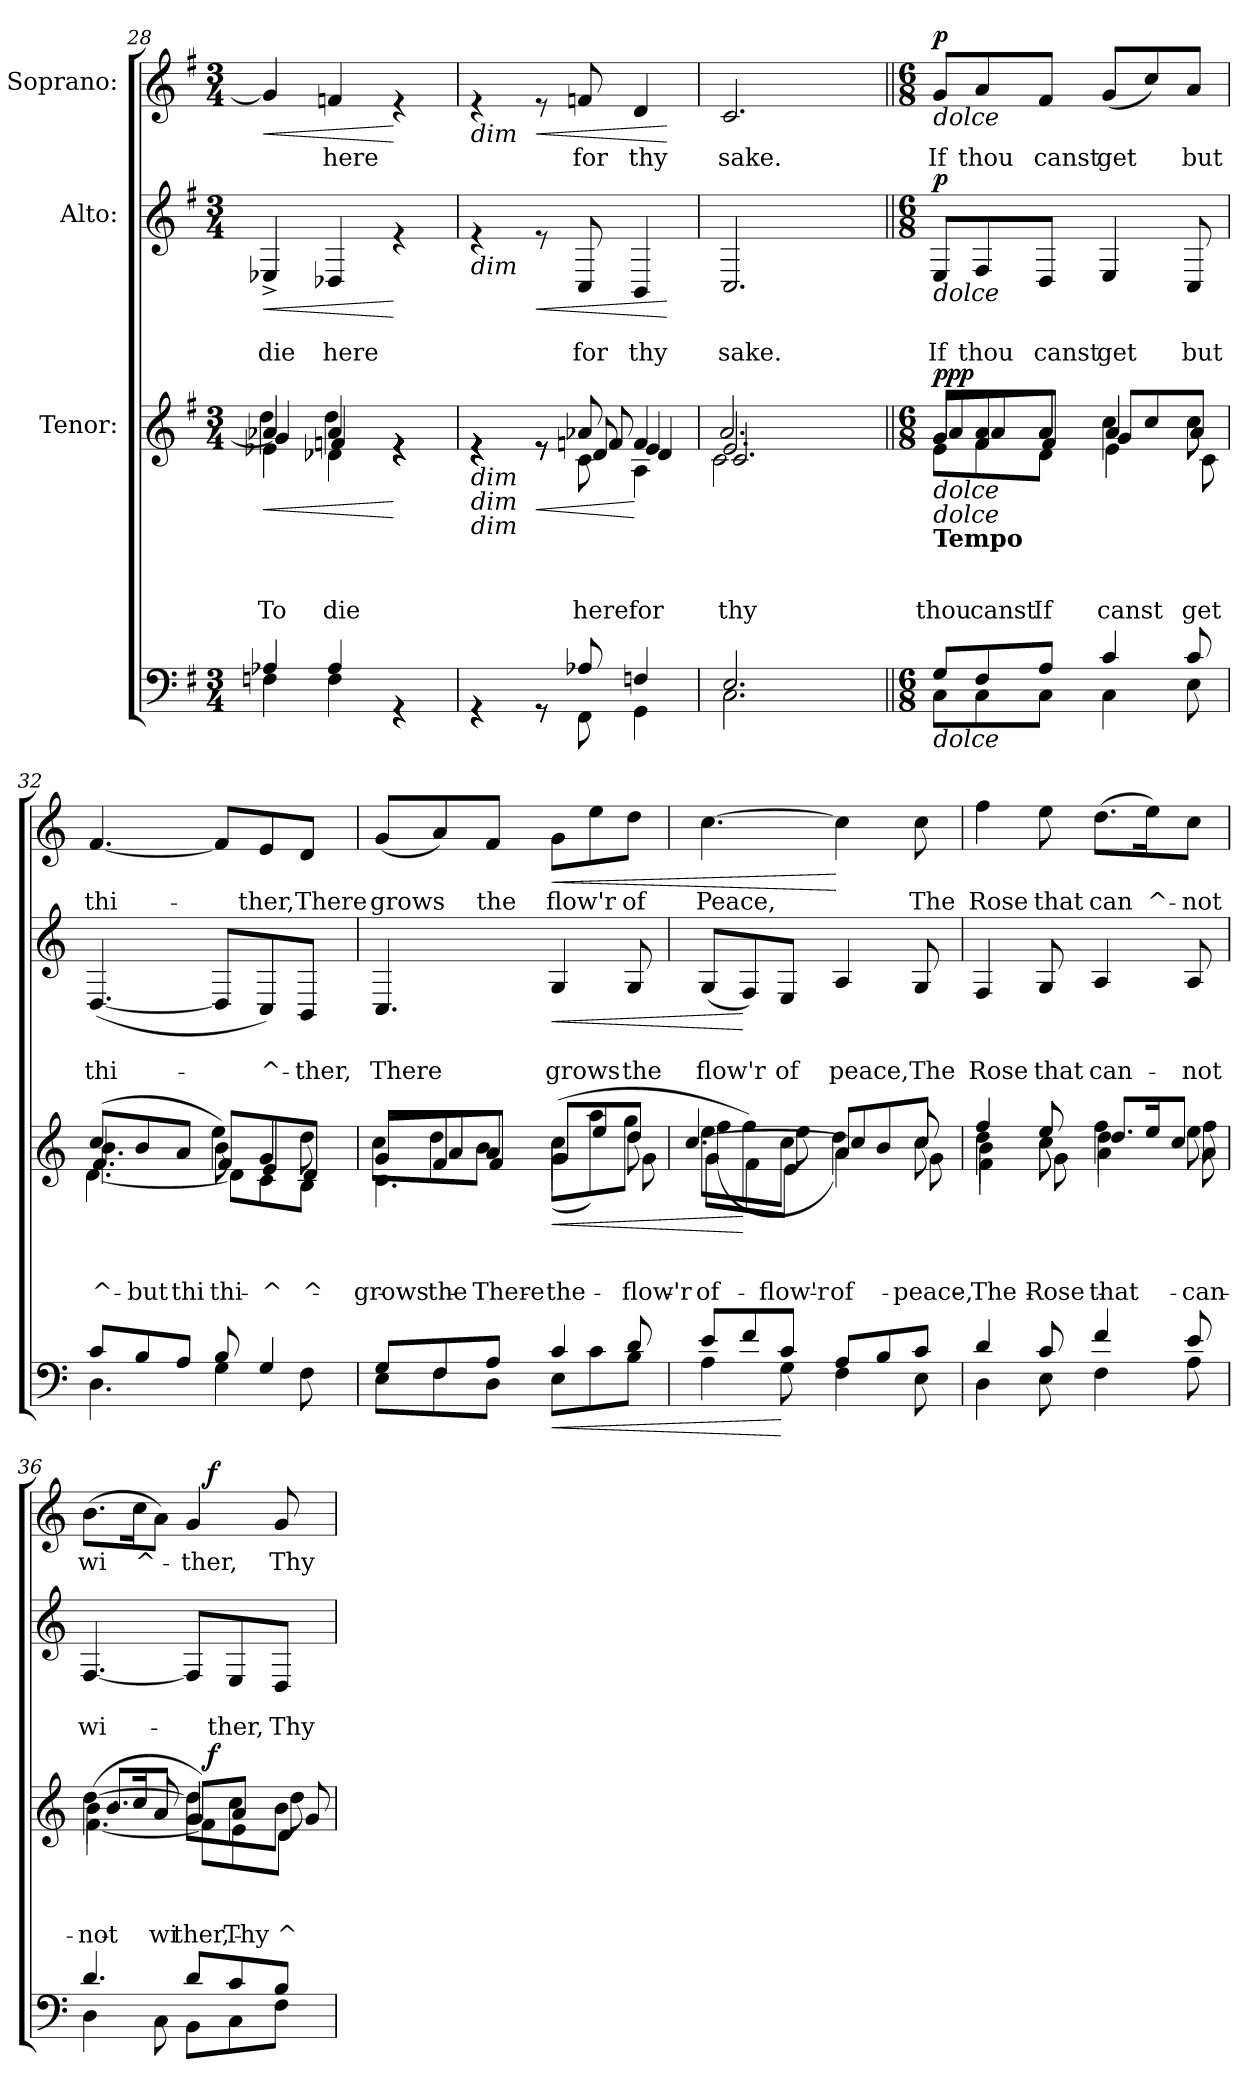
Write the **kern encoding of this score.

**kern	**dynam	**kern	**text	**text	**text	**dynam	**kern	**text	**text	**dynam	**kern	**text	**dynam
*part4	*part4	*part3	*part3	*part3	*part3	*part3	*part2	*part2	*part2	*part2	*part1	*part1	*part1
*staff4	*staff4	*staff3	*staff3	*staff3	*staff3	*staff3	*staff2	*staff2	*staff2	*staff2	*staff1	*staff1	*staff1
*	*	*I"Tenor:	*	*	*	*	*I"Alto:	*	*	*	*I"Soprano:	*	*
!!LO:PB:g=z
*clefF4	*	*clefG2	*	*	*	*	*clefG2	*	*	*	*clefG2	*	*
*	*	*	*	*	*	*	*ITrd-7c-12	*	*	*	*	*	*
*k[f#]	*	*k[f#]	*	*	*	*	*k[f#]	*	*	*	*k[f#]	*	*
*G:	*	*G:	*	*	*	*	*G:	*	*	*	*G:	*	*
*M3/4	*	*M3/4	*	*	*	*	*M3/4	*	*	*	*M3/4	*	*
=28	=28	=28	=28	=28	=28	=28	=28	=28	=28	=28	=28	=28	=28
*^	*	*	*	*	*	*	*	*	*	*	*	*	*
!	!	!	!	!	!	!LO:LY:b	!LO:HP:b	!	!	!	!	!	!	!
*	*	*	*^	*	*	*	*	*	*	*	*	*	*	*
!	!	!	!	!	!	!	!LO:LY:b	!	!	!	!LO:LY:b	!LO:HP:b	!	!	!LO:HP:b
*	*	*	*^	*^	*	*	*	*	*	*	*	*	*	*	*
4Fn\	4A-X/	.	4a-X/	4dd\	4g/]	4e-X\	.	.	To	<	4e-X^</	.	die	<	4g/]	.	<
!	!	!	!	!	!	!	!	!	!LO:LY:b	!	!	!	!	!	!	!	!
!	!	!	!	!	!	!	!	!	!LO:LY:b	!	!	!	!LO:LY:b	!	!	!LO:LY:b	!
4F\	4A-/	.	4a-/	4dd\	4fn/	4d-X\	.	.	die	.	4d-X/	.	here	.	4fn/	here	.
4rGG	4rGG	.	4re	4re	4re	4re	.	.	.	[	4re	.	.	[	4re	.	[
=29	=29	=29	=29	=29	=29	=29	=29	=29	=29	=29	=29	=29	=29	=29	=29	=29	=29
!	!	!	!	!	!	!	!	!	!	!	!	!	!	!	!LO:TX:b:i:t=dim	!	!
!	!	!	!	!	!	!	!	!	!	!	!LO:TX:b:i:t=dim	!	!	!	!	!	!
!	!	!	!LO:TX:b:i:t=dim	!	!	!	!	!	!	!	!	!	!	!	!	!	!
!	!	!	!LO:TX:b:i:t=dim	!	!	!	!	!	!	!	!	!	!	!	!	!	!
!	!	!	!LO:TX:b:i:t=dim	!	!	!	!	!	!	!	!	!	!	!	!	!	!
4rGG	4rGG	.	4re	4re	4re	4re	.	.	.	.	4re	.	.	.	4re	.	.
!	!	!	!	!	!	!	!	!	!	!LO:HP:b	!	!	!	!LO:HP:b	!	!	!LO:HP:b
8rGG	8rGG	.	8re	8re	8re	8re	.	.	.	<	8re	.	.	<	8re	.	<
!	!	!	!	!	!	!	!	!	!LO:LY:b	!	!	!	!	!	!	!	!
!	!	!	!	!	!	!	!	!	!LO:LY:b	!	!	!	!LO:LY:b	!	!	!LO:LY:b	!
8FF#\	8A-X/	.	8a-X/	8d/	8fn/	8c\	.	.	here	.	8c/	.	for	.	8fn/	for	.
!	!	!	!	!	!	!	!	!	!LO:LY:b	!	!	!	!	!	!	!	!
!	!	!	!	!	!	!	!	!	!LO:LY:b	!	!	!	!LO:LY:b	!	!	!LO:LY:b	!
4GG\	4Fn/	.	4f/	4e/	4d/	4A\	.	.	for	[	4B/	.	thy	.	4d/	thy	.
*v	*v	*	*	*	*	*	*	*	*	*	*	*	*	*	*	*	*
*	*	*v	*v	*v	*v	*	*	*	*	*	*	*	*	*	*	*
.	.	.	.	.	.	.	.	.	.	[	.	.	[
=30	=30	=30	=30	=30	=30	=30	=30	=30	=30	=30	=30	=30	=30
*^	*	*	*	*	*	*	*	*	*	*	*	*	*
!	!	!	!	!	!	!LO:LY:b	!	!	!	!	!	!	!	!
*	*	*	*^	*	*	*	*	*	*	*	*	*	*	*
!	!	!	!	!	!	!	!LO:LY:b	!	!	!	!LO:LY:b	!	!	!LO:LY:b	!
*	*	*	*^	*^	*	*	*	*	*	*	*	*	*	*	*
2.C\	2.E/	.	2.e/	2.a/	2.c/	2c\	.	.	thy	.	2.c/	.	sake.	.	2.c/	sake.	.
.	.	.	.	.	.	4ryy	.	.	.	.	.	.	.	.	.	.	.
=31||	=31||	=31||	=31||	=31||	=31||	=31||	=31||	=31||	=31||	=31||	=31||	=31||	=31||	=31||	=31||	=31||	=31||
*k[]	*	*	*k[]	*	*	*	*	*	*	*	*k[]	*	*	*	*k[]	*	*
*C:	*	*	*C:	*	*	*	*	*	*	*	*C:	*	*	*	*C:	*	*
*M6/8	*	*	*M6/8	*	*	*	*	*	*	*	*M6/8	*	*	*	*M6/8	*	*
*	*	*	*	*	*	*	*	*	*	*	*	*	*	*	*MM120	*	*
!	!	!	!	!	!	!	!	!	!	!	!	!	!	!	!LO:TX:b:i:t=dolce	!	!
!	!	!	!	!	!	!	!	!	!	!	!LO:TX:b:i:t=dolce	!	!	!	!	!	!
!	!	!	!LO:TX:b:i:t=dolce	!	!	!	!	!	!	!	!	!	!	!	!	!	!
!	!	!	!LO:TX:b:i:t=dolce	!	!	!	!	!	!	!	!	!	!	!	!	!	!
!	!	!	!LO:TX:b:B:t=Tempo	!	!	!	!	!	!	!	!	!	!	!	!	!	!
!LO:TX:b:i:t=dolce	!	!	!	!	!	!	!	!	!	!	!	!	!	!	!	!	!
!	!	!	!	!	!	!	!	!	!LO:LY:b	!	!	!	!	!	!	!	!
!	!	!	!	!	!	!	!	!	!LO:LY:b	!LO:DY:a	!	!	!LO:LY:b	!	!	!LO:LY:b	!
!	!	!	!	!	!	!	!	!	!	!LO:DY:n=1:a	!	!	!	!	!	!	!
!	!	!	!	!	!	!	!	!	!	!LO:DY:n=2:b	!	!	!	!LO:DY:a	!	!	!LO:DY:a
8C\L	8G/L	.	8g/L	8a/L	8g/L	8e\L	.	.	thou	p p p	8e/L	.	If	p	8g/L	If	p
!	!	!	!	!	!	!	!	!	!LO:LY:b	!	!	!	!	!	!	!	!
!	!	!	!	!	!	!	!	!	!LO:LY:b	!	!	!	!LO:LY:b	!	!	!LO:LY:b	!
8C\	8F/	.	8f/	8a/	8a/	8f\	.	.	canst	.	8f/	.	thou	.	8a/	thou	.
!	!	!	!	!	!	!	!	!	!LO:LY:b	!	!	!	!	!	!	!	!
!	!	!	!	!	!	!	!	!	!LO:LY:b	!	!	!	!LO:LY:b	!	!	!LO:LY:b	!
8C\J	8A/J	.	8a/J	8a/J	8f/J	8d\J	.	.	If	.	8d/J	.	canst	.	8f/J	canst	.
!	!	!	!	!	!	!	!	!	!LO:LY:b	!	!	!	!	!	!	!	!
!	!	!	!	!	!	!	!	!	!LO:LY:b	!	!	!	!LO:LY:b	!	!	!LO:LY:b	!
4C\	4c/	.	4cc\	4a/	8g/L	4e\	.	.	canst	.	4e/	.	get	.	(<8g/L	get	.
.	.	.	.	.	8cc/	.	.	.	.	.	.	.	.	.	8cc/)	.	.
!	!	!	!	!	!	!	!	!	!LO:LY:b	!	!	!	!	!	!	!	!
!	!	!	!	!	!	!	!	!	!LO:LY:b	!	!	!	!LO:LY:b	!	!	!LO:LY:b	!
8E\	8c/	.	8cc\	8cc\	8a/J	8c\	.	.	get	.	8c/	.	but	.	8a/J	but	.
!!LO:LB:g=z
=32	=32	=32	=32	=32	=32	=32	=32	=32	=32	=32	=32	=32	=32	=32	=32	=32	=32
!	!	!	!	!	!	!	!	!	!LO:LY:b	!	!	!	!	!	!	!	!
!	!	!	!	!	!	!	!	!	!LO:LY:b	!	!	!	!LO:LY:b	!	!	!LO:LY:b	!
4.D\	8c/L	.	(<8cc/L	4.b\	4.f/	[>4.d\	.	.	-^-	.	(<[<4.d/	.	thi-	.	[<4.f/	thi-	.
!	!	!	!	!	!	!	!	!	!LO:LY:b	!	!	!	!	!	!	!	!
.	8B/	.	8b/	.	.	.	.	.	but	.	.	.	.	.	.	.	.
!	!	!	!	!	!	!	!	!	!LO:LY:b	!	!	!	!	!	!	!	!
.	8A/J	.	8a/J	.	.	.	.	.	thi	.	.	.	.	.	.	.	.
!	!	!	!	!	!	!	!	!	!LO:LY:b	!	!	!	!	!	!	!	!
!	!	!	!	!	!	!	!	!	!LO:LY:b	!	!	!	!	!	!	!	!
4G\	8B/	.	8b\)	4ee\	8f/L	8d\L]	.	.	-thi-	.	8d/L]	.	.	.	8f/L]	.	.
!	!	!	!	!	!	!	!	!	!LO:LY:b	!	!	!	!LO:LY:b	!	!	!LO:LY:b	!
.	4G/	.	4g/	.	8e/	8c\	.	.	-^-	.	8c/)	.	-^-	.	8e/	-ther,	.
!	!	!	!	!	!	!	!	!	!LO:LY:b	!	!	!	!LO:LY:b	!	!	!LO:LY:b	!
8F\	.	.	.	8dd\	8d/J	8B\J	.	.	-^-	.	8B/J	.	-ther,	.	8d/J	There	.
=33	=33	=33	=33	=33	=33	=33	=33	=33	=33	=33	=33	=33	=33	=33	=33	=33	=33
!	!	!	!	!	!	!	!	!	!LO:LY:b	!	!	!	!	!	!	!	!
!	!	!	!	!	!	!	!	!	!LO:LY:b	!	!	!	!LO:LY:b	!	!	!LO:LY:b	!
8E\L	8G/L	.	8g/L	8cc\L	8g/L	4.c\	.	.	grows	.	4.c/	.	There	.	(<8g/L	grows	.
!	!	!	!	!	!	!	!	!	!LO:LY:b	!	!	!	!	!	!	!	!
!	!	!	!	!	!	!	!	!	!LO:LY:b	!	!	!	!	!	!	!	!
8F\	8F/	.	8f/	8dd\	8a/	.	.	.	the	.	.	.	.	.	8a/)	.	.
!	!	!	!	!	!	!	!	!	!LO:LY:b	!	!	!	!	!	!	!	!
!	!	!	!	!	!	!	!	!	!LO:LY:b	!	!	!	!	!	!	!LO:LY:b	!
8D\J	8A/J	.	8a/J	8b\J	8f/J	.	.	.	There	.	.	.	.	.	8f/J	the	.
!	!	!LO:HP:b	!	!	!	!	!	!	!LO:LY:b	!LO:HP:b	!	!	!	!	!	!	!
!	!	!	!	!	!	!	!	!	!LO:LY:b	!	!	!	!LO:LY:b	!LO:HP:b	!	!LO:LY:b	!LO:HP:b
8E\L	4c/	<	(>4cc\	(>8cc\L	8g/L	4g\	.	.	the	<	4g/	.	grows	<	8g\L	flow'r	<
8c\	.	.	.	8aa\)	8ee/	.	.	.	.	.	.	.	.	.	8ee\	.	.
!	!	!	!	!	!	!	!	!	!LO:LY:b	!	!	!	!LO:LY:b	!	!	!LO:LY:b	!
8B\J	8d/	.	8dd\	8gg\J	8dd/J	8g\	.	.	flow'r	.	8g/	.	the	.	8dd\J	of	.
=34	=34	=34	=34	=34	=34	=34	=34	=34	=34	=34	=34	=34	=34	=34	=34	=34	=34
!	!	!	!	!	!	!	!	!	!LO:LY:b	!	!	!	!LO:LY:b	!	!	!LO:LY:b	!
4A\	8e/L	.	8ee\L	(>4ff\	[<4.cc/	8g\L	.	.	of	.	(<8g/L	.	flow'r	.	[>4.cc\	Peace,	.
.	8f/	.	8ff\)	.	.	8f\	.	.	.	[	8f/)	.	.	[	.	.	.
!	!	!	!	!	!	!	!	!	!LO:LY:b	!	!	!	!LO:LY:b	!	!	!	!
8G\	8c/J	[	8cc\J	8ee\	.	8e\J	.	.	flow'r	.	8e/J	.	of	.	.	.	.
!	!	!	!	!	!	!	!	!	!LO:LY:b	!	!	!	!LO:LY:b	!	!	!	!
4F\	8A/L	.	8a/L	4dd\)	4cc/]	4a\	.	.	of	.	4a/	.	peace,	.	4cc\]	.	[
.	8B/	.	8b/	.	.	.	.	.	.	.	.	.	.	.	.	.	.
!	!	!	!	!	!	!	!	!	!LO:LY:b	!	!	!	!	!	!	!	!
!	!	!	!	!	!	!	!	!	!LO:LY:b	!	!	!	!LO:LY:b	!	!	!LO:LY:b	!
8E\	8c/J	.	8cc/J	8cc\	8cc/	8g\	.	.	peace,	.	8g/	.	The	.	8cc\	The	.
!!LO:LB:g=z
=35	=35	=35	=35	=35	=35	=35	=35	=35	=35	=35	=35	=35	=35	=35	=35	=35	=35
!	!	!	!	!	!	!	!	!	!LO:LY:b	!	!	!	!	!	!	!	!
!	!	!	!	!	!	!	!	!	!LO:LY:b	!	!	!	!LO:LY:b	!	!	!LO:LY:b	!
4D\	4d/	.	4dd\	4b\	4ff/	4f\	.	.	-The	.	4f/	.	Rose	.	4ff\	Rose	.
!	!	!	!	!	!	!	!	!	!LO:LY:b	!	!	!	!	!	!	!	!
!	!	!	!	!	!	!	!	!	!LO:LY:b	!	!	!	!LO:LY:b	!	!	!LO:LY:b	!
8E\	8c/	.	8cc\	8cc\	8ee/	8g\	.	.	Rose	.	8g/	.	that	.	8ee\	that	.
!	!	!	!	!	!	!	!	!	!LO:LY:b	!	!	!	!	!	!	!	!
!	!	!	!	!	!	!	!	!	!LO:LY:b	!	!	!	!LO:LY:b	!	!	!LO:LY:b	!
4F\	4f/	.	4ff\	4dd\	8.dd/L	4a\	.	.	that	.	4a/	.	can-	.	(>8.dd\L	can	.
!	!	!	!	!	!	!	!	!	!	!	!	!	!	!	!	!LO:LY:b	!
.	.	.	.	.	16ee/k	.	.	.	.	.	.	.	.	.	16ee\k)	^-	.
!	!	!	!	!	!	!	!	!	!LO:LY:b	!	!	!	!	!	!	!	!
!	!	!	!	!	!	!	!	!	!LO:LY:b	!	!	!	!LO:LY:b	!	!	!LO:LY:b	!
8A\	8e/	.	8ee\	8ff\	8cc/J	8a\	.	.	can-	.	8a/	.	-not	.	8cc\J	-not	.
=36	=36	=36	=36	=36	=36	=36	=36	=36	=36	=36	=36	=36	=36	=36	=36	=36	=36
!	!	!	!	!	!	!	!	!	!LO:LY:b	!	!	!	!	!	!	!	!
!	!	!	!	!	!	!	!	!	!LO:LY:b	!	!	!	!LO:LY:b	!	!	!LO:LY:b	!
*	*	*	*	*	*	*^	*	*	*	*	*	*	*	*	*^	*	*
4D\	4.d/	.	[>4.dd\	(>4b\	8.b/L	[>4.f\	4..ryy	.	.	-not	.	[<4.f/	.	wi-	.	(>8.b\L	4..ryy	wi	.
!	!	!	!	!	!	!	!	!	!	!	!	!	!	!	!	!	!	!LO:LY:b	!
.	.	.	.	.	16cc/k	.	.	.	.	.	.	.	.	.	.	16cc\k	.	^-	.
!	!	!	!	!	!	!	!	!	!	!LO:LY:b	!	!	!	!	!	!	!	!	!
8C\	.	.	.	8a/	8a/J	.	.	.	.	wi-	.	.	.	.	.	8a\J)	.	.	.
!	!	!	!	!	!	!	!	!	!	!LO:LY:b	!	!	!	!	!	!	!	!LO:LY:b	!
8BB\L	8d/L	.	8dd\L]	8g/L)	4g/	8f\L]	.	.	.	-ther,	.	8f/L]	.	.	.	4g/	.	-ther,	.
!	!	!	!	!	!	!	!	!	!	!	!LO:DY:b	!	!	!	!	!	!	!	!LO:DY:a
.	.	.	.	.	.	.	4ryy	.	.	.	f	.	.	.	.	.	4ryy	.	f
!	!	!	!	!	!	!	!	!	!	!LO:LY:b	!	!	!	!	!	!	!	!	!
!	!	!	!	!	!	!	!	!	!	!LO:LY:b	!	!	!	!LO:LY:b	!	!	!	!	!
8C\	8c/	.	8cc\	8a/J	.	8e\	.	.	.	Thy	.	8e/	.	-ther,	.	.	.	.	.
!	!	!	!	!	!	!	!	!	!	!LO:LY:b	!	!	!	!	!	!	!	!	!
!	!	!	!	!	!	!	!	!	!	!LO:LY:b	!	!	!	!LO:LY:b	!	!	!	!LO:LY:b	!
8F\J	8B/J	.	8b\J	8dd\	8g/	8d\J	.	.	.	^	.	8d/J	.	Thy	.	8g/	.	Thy	.
.	.	.	.	.	.	.	16ryy	.	.	.	.	.	.	.	.	.	16ryy	.	.
*v	*v	*	*	*	*	*	*	*	*	*	*	*	*	*	*	*v	*v	*	*
*	*	*v	*v	*v	*v	*v	*	*	*	*	*	*	*	*	*	*	*
=	=	=	=	=	=	=	=	=	=	=	=	=	=
*-	*-	*-	*-	*-	*-	*-	*-	*-	*-	*-	*-	*-	*-
